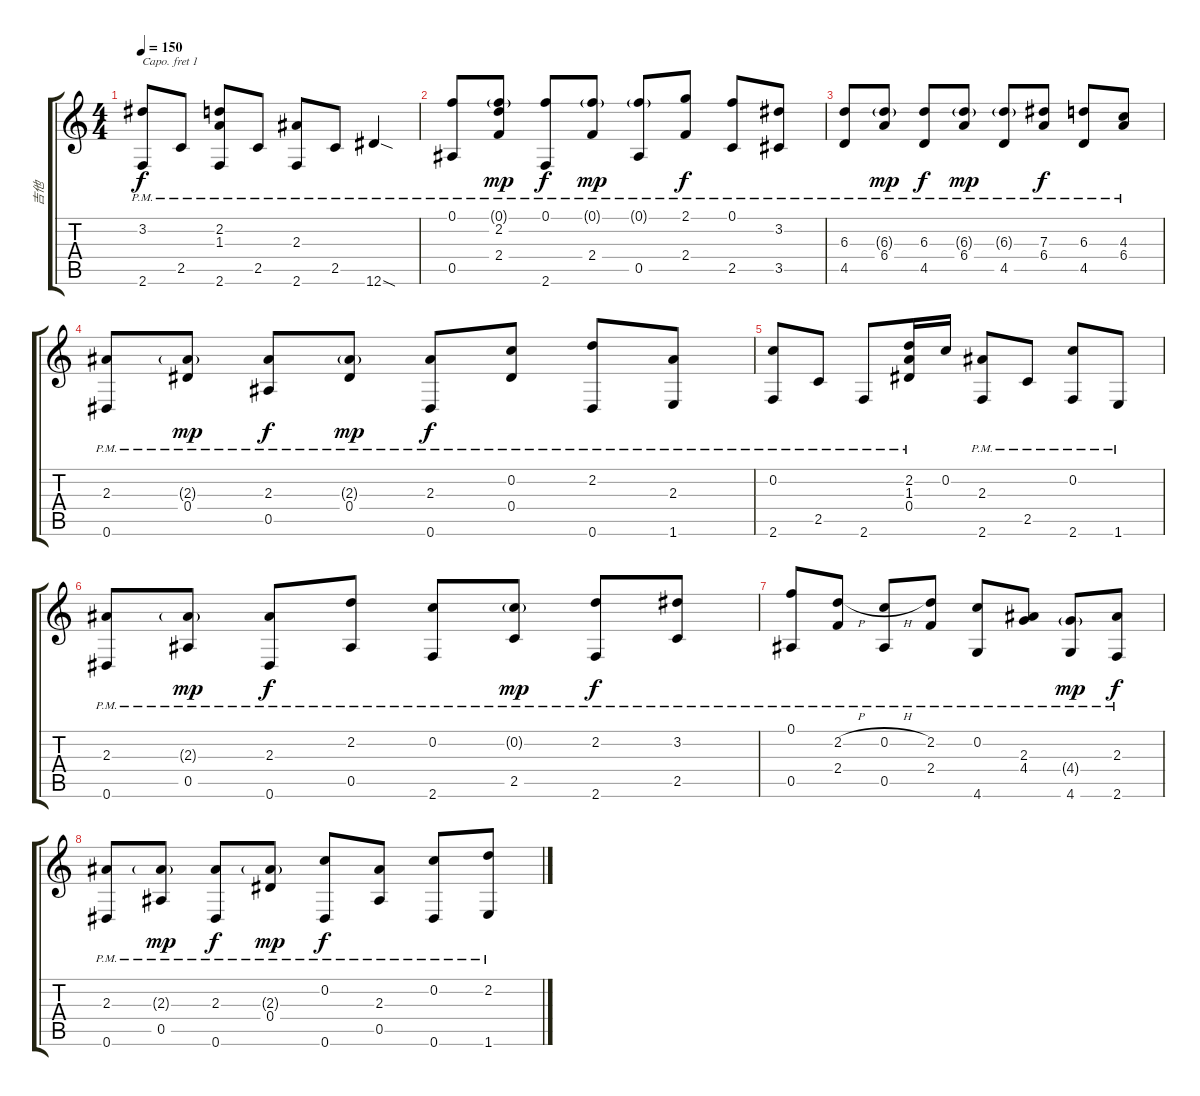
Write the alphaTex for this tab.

\track ("吉他" "吉他") {instrument acousticguitarsteel}
\staff {score tabs}
\capo 1
\tuning (E4 B3 G3 D3 A2 D2) {hide}
\ts (4 4)
\tempo 150
\clef g2
\ks c
(3.2{pm} 2.6).8{dy f} 2.5{pm}.8 (2.2 1.3{pm} 2.6).8 2.5{pm}.8 (2.3 2.6{pm}).8 2.5{pm}.8 12.6{sod pm}.4 |
(0.1 0.5{pm}).8 (0.1{g} 2.2 2.4{pm}).8{dy mp} (0.1 2.6{pm}).8{dy f} (0.1{g} 2.4{pm}).8{dy mp} (0.1{g} 0.5{pm}).8 (2.1 2.4{pm}).8{dy f} (0.1 2.5{pm}).8 (3.2 3.5{pm}).8 |
(6.3{pm} 4.5).8 (6.3{g pm} 6.4).8{dy mp} (6.3{pm} 4.5).8{dy f} (6.3{g pm} 6.4).8{dy mp} (6.3{g pm} 4.5).8 (7.3{pm} 6.4).8{dy f} (6.3{pm} 4.5).8 (4.3{pm} 6.4).8 |
(2.3{pm} 0.6).8 (2.3{g pm} 0.4).8{dy mp} (2.3{pm} 0.5).8{dy f} (2.3{g pm} 0.4).8{dy mp} (2.3{pm} 0.6).8{dy f} (0.2{pm} 0.4).8 (2.2{pm} 0.6).8 (2.3{pm} 1.6).8 |
(0.2{pm} 2.6).8 2.5{pm}.8 2.6{pm}.8 (2.2 1.3 0.4{pm}).16 0.2.16 (2.3{pm} 2.6).8 2.5{pm}.8 (0.2 2.6{pm}).8 1.6{pm}.8 |
(2.3{pm} 0.6).8 (2.3{g pm} 0.5).8{dy mp} (2.3{pm} 0.6).8{dy f} (2.2{pm} 0.5).8 (0.2{pm} 2.6).8 (0.2{g pm} 2.5).8{dy mp} (2.2{pm} 2.6).8{dy f} (3.2{pm} 2.5).8 |
(0.1{pm} 0.5).8 (2.2{h pm} 2.4).8 (0.2{h pm} 0.5).8 (2.2{pm} 2.4).8 (0.2{pm} 4.6).8 (2.3{pm} 4.4).8 (4.4{g pm} 4.6).8{dy mp} (2.3{pm} 2.6).8{dy f} |
(2.3{pm} 0.6).8 (2.3{g pm} 0.5).8{dy mp} (2.3{pm} 0.6).8{dy f} (2.3{g pm} 0.4).8{dy mp} (0.2{pm} 0.6).8{dy f} (2.3{pm} 0.5).8 (0.2{pm} 0.6).8 (2.2{pm} 1.6).8
